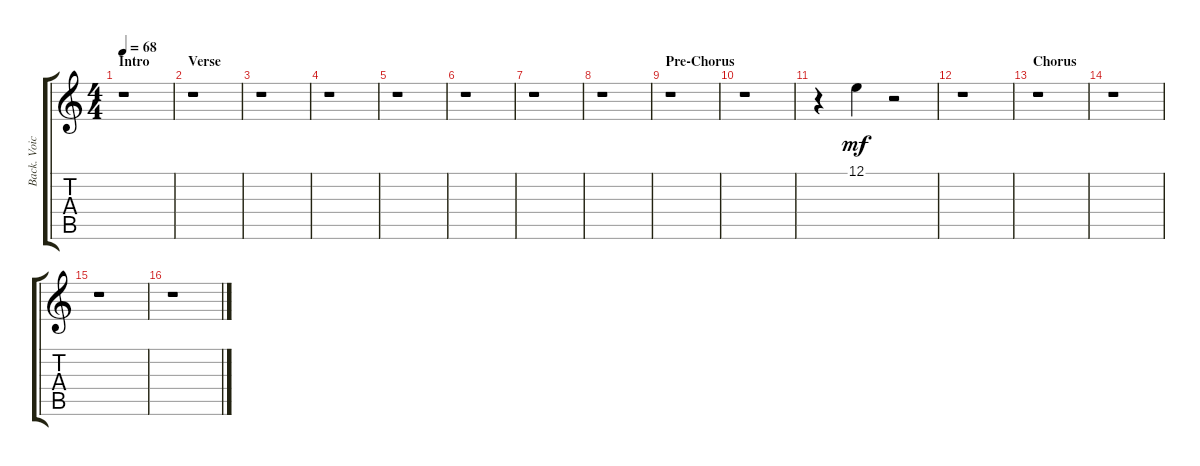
\track ("Back. Voice" "Back. Voic") {instrument voiceoohs}
\staff {score tabs}
\tuning (E4 B3 G3 D3 A2 E2) {hide}
\ts (4 4)
\section ("" "Intro")
\tempo 68
\clef g2
\ks aminor
r.1{dy mf instrument voiceoohs} |
\section ("" "Verse")
r.1 |
r.1 |
r.1 |
r.1 |
r.1 |
r.1 |
r.1 |
\section ("" "Pre-Chorus")
r.1 |
r.1 |
r.4 12.1.4 r.2 |
r.1 |
\section ("" "Chorus")
r.1 |
r.1 |
r.1 |
r.1
